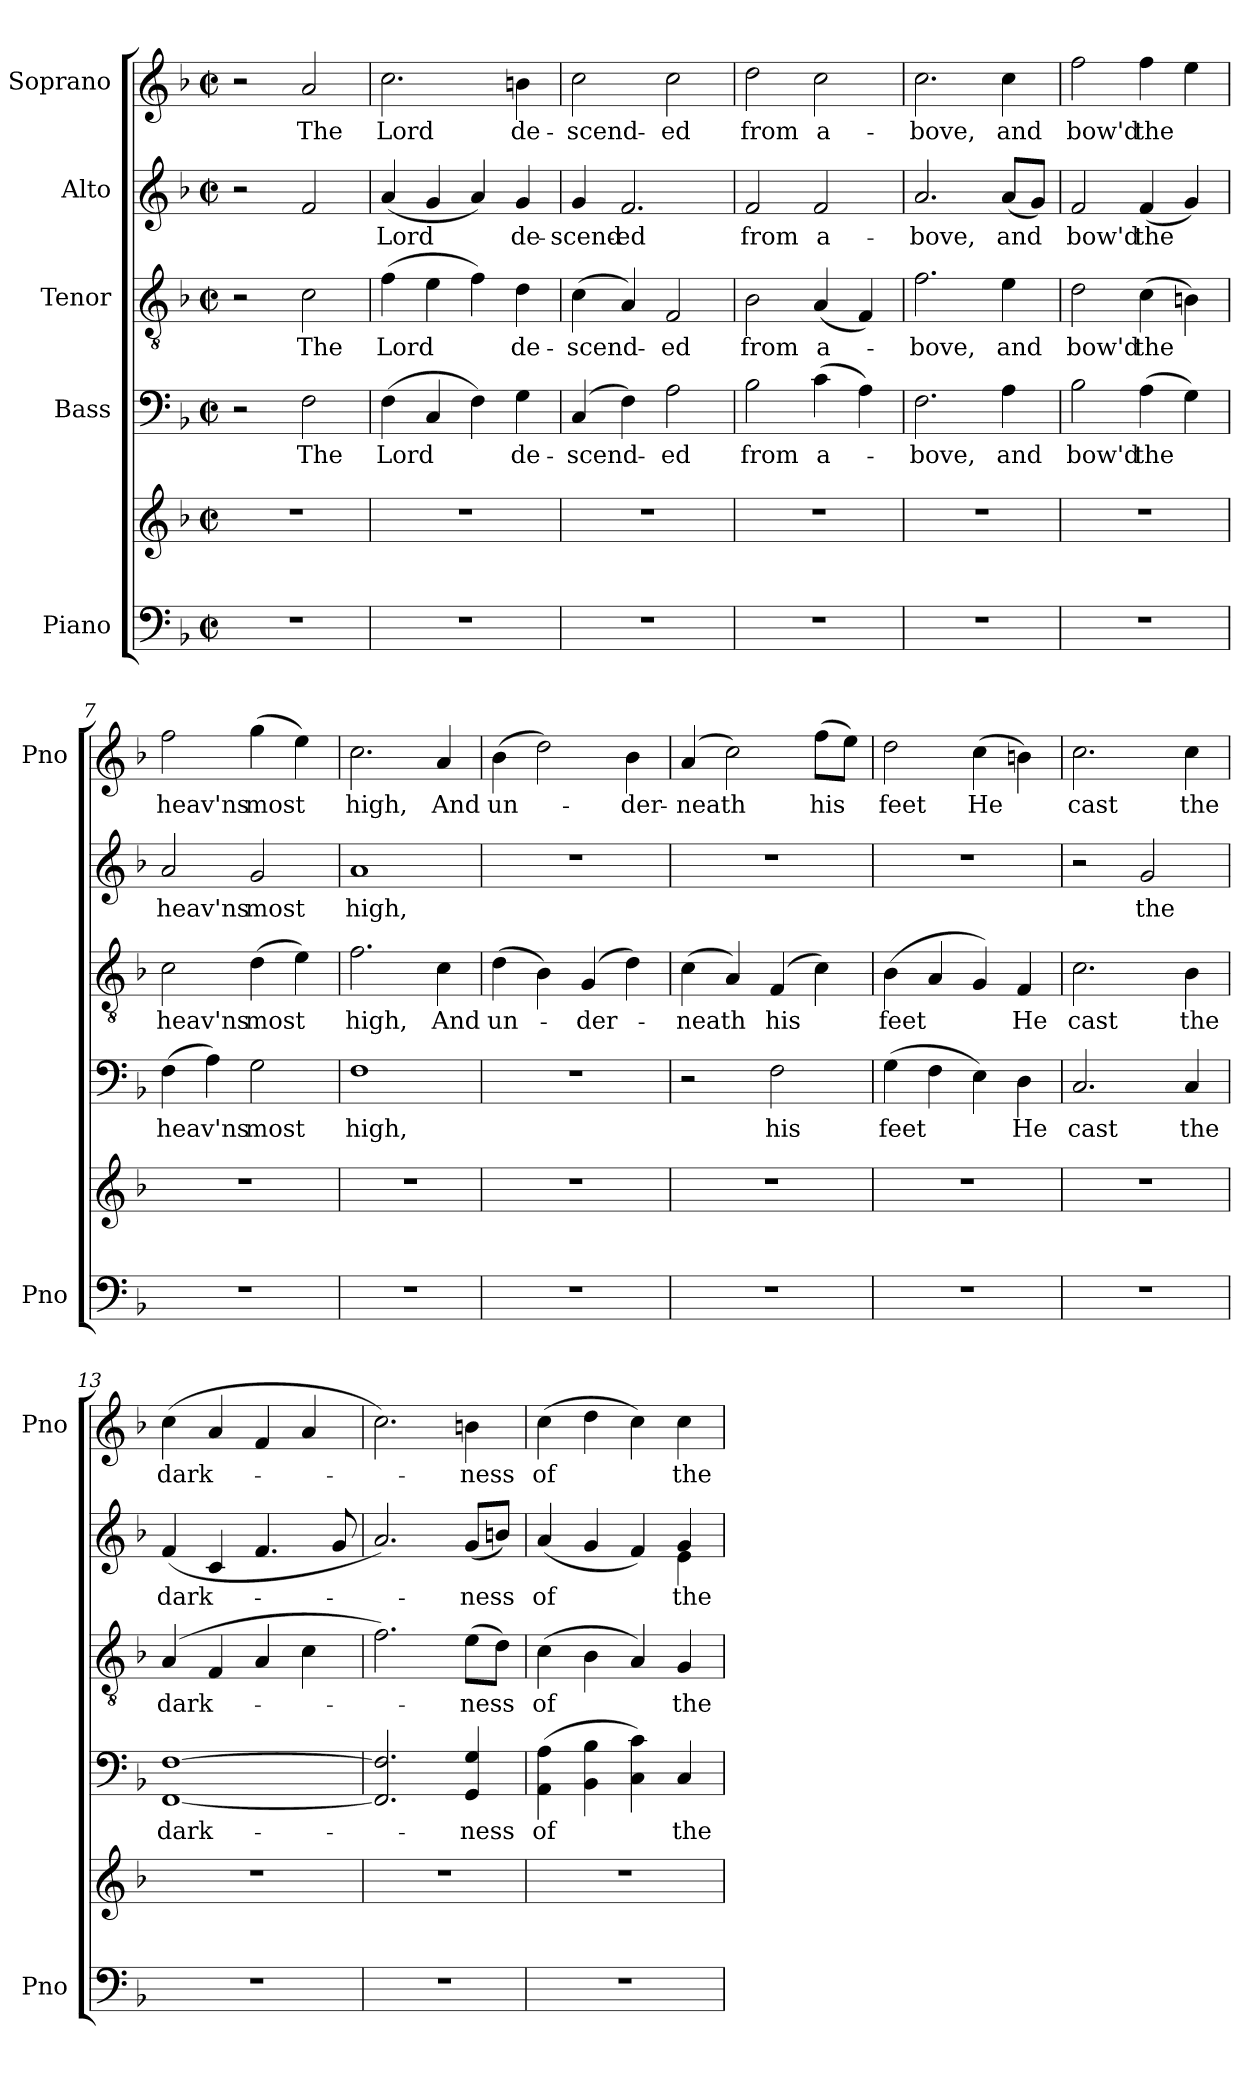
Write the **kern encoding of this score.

**kern	**kern	**kern	**text	**kern	**text	**kern	**text	**kern	**text
*part5	*part5	*part4	*part4	*part3	*part3	*part2	*part2	*part1	*part1
*staff6	*staff5	*staff4	*staff4	*staff3	*staff3	*staff2	*staff2	*staff1	*staff1
*I"Piano	*	*I"Bass	*	*I"Tenor	*	*I"Alto	*	*I"Soprano	*
*I'Pno	*	*	*	*	*	*	*	*I'Pno	*
*clefF4	*clefG2	*clefF4	*	*clefGv2	*	*clefG2	*	*clefG2	*
*k[b-]	*k[b-]	*k[b-]	*	*k[b-]	*	*k[b-]	*	*k[b-]	*
*F:	*F:	*F:	*	*F:	*	*F:	*	*F:	*
*M2/2	*M2/2	*M2/2	*	*M2/2	*	*M2/2	*	*M2/2	*
*met(c|)	*met(c|)	*met(c|)	*	*met(c|)	*	*met(c|)	*	*met(c|)	*
=1	=1	=1	=1	=1	=1	=1	=1	=1	=1
1r	1r	2r	.	2r	.	2r	.	2r	.
.	.	2F\	The	2c\	The	2f/	.	2a/	The
=2	=2	=2	=2	=2	=2	=2	=2	=2	=2
1r	1r	(4F\	Lord	(4f\	Lord	(4a/	Lord	2.cc\	Lord
.	.	4C/	.	4e\	.	4g/	.	.	.
.	.	4F\)	.	4f\)	.	4a/)	.	.	.
.	.	4G\	de-	4d\	de-	4g/	de-	4bn\	de-
=3	=3	=3	=3	=3	=3	=3	=3	=3	=3
1r	1r	(4C/	-scend-	(4c\	-scend-	4g/	-scend-	2cc\	-scend-
.	.	4F\)	.	4A/)	.	2.f/	-ed	.	.
.	.	2A\	-ed	2F/	-ed	.	.	2cc\	-ed
=4	=4	=4	=4	=4	=4	=4	=4	=4	=4
1r	1r	2B-\	from	2B-\	from	2f/	from	2dd\	from
.	.	(4c\	a-	(4A/	a-	2f/	a-	2cc\	a-
.	.	4A\)	.	4F/)	.	.	.	.	.
=5	=5	=5	=5	=5	=5	=5	=5	=5	=5
1r	1r	2.F\	-bove,	2.f\	-bove,	2.a/	-bove,	2.cc\	-bove,
.	.	4A\	and	4e\	and	(8a/L	and	4cc\	and
.	.	.	.	.	.	8g/J)	.	.	.
!!LO:LB:g=z
=6	=6	=6	=6	=6	=6	=6	=6	=6	=6
1r	1r	2B-\	bow'd	2d\	bow'd	2f/	bow'd	2ff\	bow'd
.	.	(4A\	the	(4c\	the	(4f/	the	4ff\	the
.	.	4G\)	.	4Bn\)	.	4g/)	.	4ee\	.
=7	=7	=7	=7	=7	=7	=7	=7	=7	=7
1r	1r	(4F\	heav'ns	2c\	heav'ns	2a/	heav'ns	2ff\	heav'ns
.	.	4A\)	.	.	.	.	.	.	.
.	.	2G\	most	(4d\	most	2g/	most	(4gg\	most
.	.	.	.	4e\)	.	.	.	4ee\)	.
=8	=8	=8	=8	=8	=8	=8	=8	=8	=8
1r	1r	1F	high,	2.f\	high,	1a	high,	2.cc\	high,
.	.	.	.	4c\	And	.	.	4a/	And
=9	=9	=9	=9	=9	=9	=9	=9	=9	=9
1r	1r	1r	.	(4d\	un-	1r	.	(4b-\	un-
.	.	.	.	4B-\)	.	.	.	2dd\)	.
.	.	.	.	(4G/	-der-	.	.	.	.
.	.	.	.	4d\)	.	.	.	4b-\	-der-
=10	=10	=10	=10	=10	=10	=10	=10	=10	=10
1r	1r	2r	.	(4c\	-neath	1r	.	(4a/	-neath
.	.	.	.	4A/)	.	.	.	2cc\)	.
.	.	2F\	his	(4F/	his	.	.	.	.
.	.	.	.	4c\)	.	.	.	(8ff\L	his
.	.	.	.	.	.	.	.	8ee\J)	.
!!LO:LB:g=z
=11	=11	=11	=11	=11	=11	=11	=11	=11	=11
1r	1r	(4G\	feet	(4B-\	feet	1r	.	2dd\	feet
.	.	4F\	.	4A/	.	.	.	.	.
.	.	4E\)	.	4G/)	.	.	.	(4cc\	He
.	.	4D\	He	4F/	He	.	.	4bn\)	.
=12	=12	=12	=12	=12	=12	=12	=12	=12	=12
1r	1r	2.C/	cast	2.c\	cast	2r	.	2.cc\	cast
.	.	.	.	.	.	2g/	the	.	.
.	.	4C/	the	4B-\	the	.	.	4cc\	the
=13	=13	=13	=13	=13	=13	=13	=13	=13	=13
1r	1r	[1FF [1F	dark-	(4A/	dark-	(4f/	dark-	(4cc\	dark-
.	.	.	.	4F/	.	4c/	.	4a/	.
.	.	.	.	4A/	.	4.f/	.	4f/	.
.	.	.	.	4c\	.	.	.	4a/	.
.	.	.	.	.	.	8g/	.	.	.
=14	=14	=14	=14	=14	=14	=14	=14	=14	=14
1r	1r	2.FF/] 2.F/]	.	2.f\)	.	2.a/)	.	2.cc\)	.
.	.	4GG/ 4G/	-ness	(8e\L	-ness	(8g/L	-ness	4bn\	-ness
.	.	.	.	8d\J)	.	8bn/J)	.	.	.
=15	=15	=15	=15	=15	=15	=15	=15	=15	=15
*	*	*	*	*	*	*^	*	*	*
1r	1r	(4AA\ 4A\	of	(4c\	of	(4a/	2.ryy	of	(4cc\	of
.	.	4BB-\ 4B-\	.	4B-\	.	4g/	.	.	4dd\	.
.	.	4C\ 4c\)	.	4A/)	.	4f/)	.	.	4cc\)	.
.	.	4C/	the	4G/	the	4g/	4e\	the	4cc\	the
*	*	*	*	*	*	*v	*v	*	*	*
=	=	=	=	=	=	=	=	=	=
*-	*-	*-	*-	*-	*-	*-	*-	*-	*-
